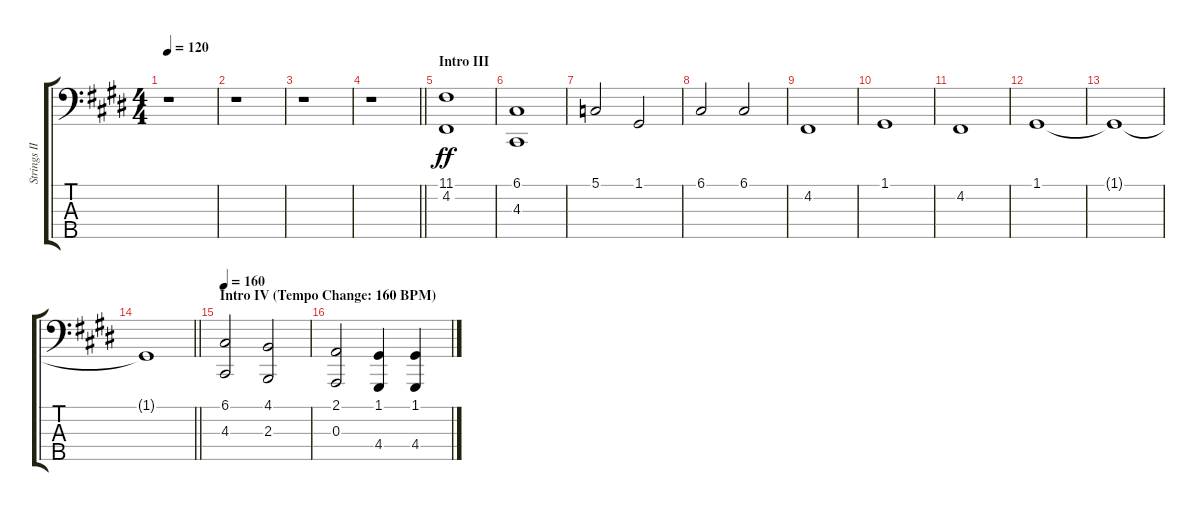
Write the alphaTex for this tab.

\track ("Strings III" "Strings II") {instrument stringensemble1}
\staff {score tabs}
\tuning (G2 D2 A1 E1 B0) {hide}
\ts (4 4)
\tempo 120
\clef f4
\ks e
r.1{dy ff} |
r.1 |
r.1 |
\barLineRight lightlight
r.1 |
\section ("" "Intro III")
(11.1 4.2).1 |
(6.1 4.3).1 |
5.1.2 1.1.2 |
6.1.2 6.1.2 |
4.2.1 |
1.1.1 |
4.2.1 |
1.1.1 |
1.1{t}.1 |
\barLineRight lightlight
1.1{t}.1 |
\section ("" "Intro IV (Tempo Change: 160 BPM)")
\tempo 160
(6.1 4.3).2 (4.1 2.3).2 |
(2.1 0.3).2 (1.1 4.4).4 (1.1 4.4).4
